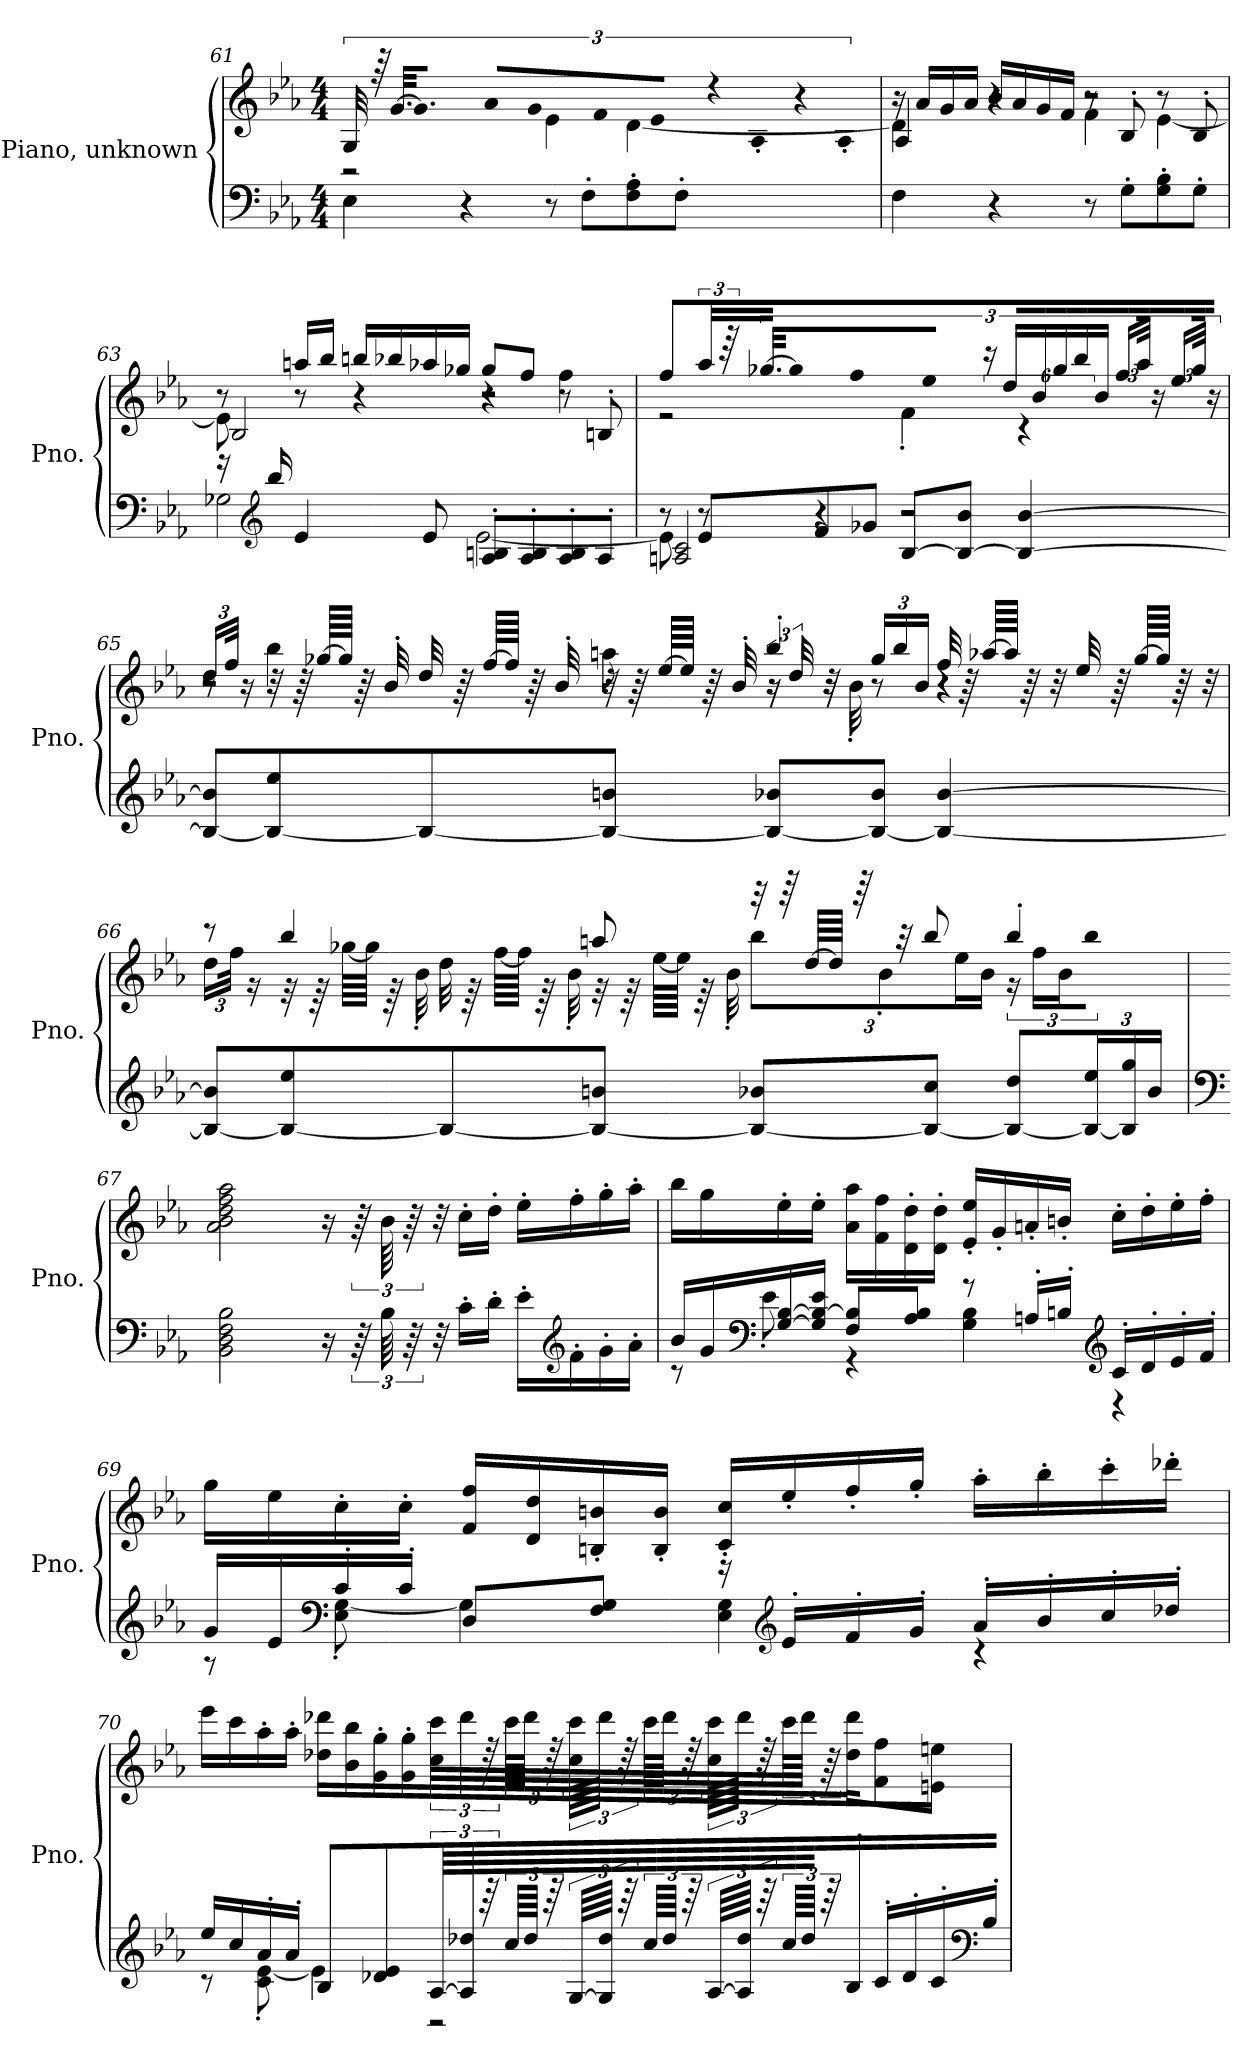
**kern	**kern
*part1	*part1
*staff2	*staff1
*I"Piano, unknown	*
*I'Pno.	*
!!LO:LB:g=z
*clefF4	*clefG2
*k[b-e-a-]	*k[b-e-a-]
*M4/4	*M4/4
=61	=61
*	*^
4E-\	48G/	2r
.	96r	.
.	[48.g/KKL	.
.	8.g/J]	.
4r	16a-/LL	.
.	16g/	.
.	16f/	.
.	16e-/JJ	.
8r	8r	4e-\
8F'\L	8A-'/	.
8F\' 8A-\'	8r	[4d\
8F'\J	8A-'/	.
=62	=62	=62
*	*	*^
4F\	16r	4d\]	4A-/
.	16a-/LL	.	.
.	16g/	.	.
.	16a-/JJ	.	.
4r	16b-/LL	4r	4r
.	16a-/	.	.
.	16g/	.	.
.	16f/JJ	.	.
8r	8r	4f\	2r
8G'\L	8B-'/	.	.
8G\' 8B-\'	8r	[4e-\	.
8G'\J	8B-'/	.	.
!!LO:LB:g=z	!!	!!
=63	=63	=63	=63
*^	*	*	*
16r	2G-X\	8r	8e-\]	2B-/
*clefG2	*	*	*	*
16bb-/	.	.	.	.
4e-/	.	16aan/LL	8r	.
.	.	16bb-/JJ	.	.
.	.	16bbn/LL	4r	.
.	.	16bb-X/	.	.
8e-/	.	16aa-X/	.	.
.	.	16gg-X/JJ	.	.
8A-/' 8Bn/'L	[2e-\	8gg-/L	4r	2r
8A-/' 8B/'	.	8ff/J	.	.
8A-/' 8B/'	.	8r	4ff\	.
8A-'/J	.	8Bn'/	.	.
*	*	*	*v	*v
!!LO:LB:g=z
=64	=64	=64	=64
*	*^	*	*
8r	8e-\]	2An/ 2c/	8ff/L	2r
8e-/L	8r	.	48aa-/Jkk	.
.	.	.	96r	.
.	.	.	[48.gg-X/KLL	.
.	.	.	16gg-/J]	.
8f/	4r	.	8ff/	.
8g-X/J	.	.	8ee-/J	.
[8B-/L	2r	2r	24r	4f'\
.	.	.	24dd/LL	.
.	.	.	24b-/	.
*	*	*	*Xbrackettup	*
8B-/_ 8b-/J	.	.	24gg-/	.
.	.	.	24bb-/	.
.	.	.	24b-/JJ	.
4B-/_ [4b-/	.	.	24ff/LL	4r
.	.	.	48aa-/JJk	.
.	.	.	16r	.
.	.	.	24ee-/LL	.
.	.	.	48gg-/JJk	.
.	.	.	16r	.
*v	*v	*v	*	*
!!LO:LB:g=z
=65	=65	=65
*	*	*^
8B-/_ 8b-/]L	2r	8r	24dd/LL
.	.	.	48ff/JJk
.	.	.	16r
8B-/_ 8ee-/	.	4bb-\	32r
.	.	.	64r
.	.	.	[64gg-X/LLLL
.	.	.	64gg-/JJJJ]
.	.	.	64r
.	.	.	32b-'/
8B-/_	.	.	32dd/
.	.	.	64r
.	.	.	[64ff/LLLL
.	.	.	64ff/JJJJ]
.	.	.	64r
.	.	.	32b-'/
8B-/_ 8bn/J	.	8aan\	32r
.	.	.	64r
.	.	.	[64ee-/LLLL
.	.	.	64ee-/JJJJ]
.	.	.	64r
.	.	.	32b-'/
*	*	*	*brackettup
8B-/_ 8b-X/L	4bb-'/	16r	24r
.	.	.	48dd/
.	.	32r	16r
.	.	32b-'\	.
*	*	*	*Xbrackettup
8B-/_ 8b-/J	.	8r	24gg-/LL
.	.	.	24bb-/
.	.	.	24b-/JJ
4B-/_ [4b-/	4r	4r	32ff/
.	.	.	64r
.	.	.	[64aa-X/LLLL
.	.	.	64aa-/JJJJ]
.	.	.	64r
.	.	.	32r
.	.	.	32ee-/
.	.	.	64r
.	.	.	[64gg-/LLLL
.	.	.	64gg-/JJJJ]
.	.	.	64r
.	.	.	32r
*	*	*v	*v
!!LO:PB:g=z
=66	=66	=66
8B-/_ 8b-/]L	8r	24dd\LL
.	.	48ff\JJk
.	.	16r
8B-/_ 8ee-/	4bb-/	32r
.	.	64r
.	.	[64gg-X\LLLL
.	.	64gg-\JJJJ]
.	.	64r
.	.	32b-'\
8B-/_	.	32dd\
.	.	64r
.	.	[64ff\LLLL
.	.	64ff\JJJJ]
.	.	64r
.	.	32b-'\
8B-/_ 8bn/J	8aan/	32r
.	.	64r
.	.	[64ee-\LLLL
.	.	64ee-\JJJJ]
.	.	64r
.	.	32b-'\
8B-/_ 8b-X/L	32r	12bb-\L
.	64r	.
.	[64dd/LLLL	.
.	64dd/JJJJ]	.
.	64r	.
.	.	12b-'\
.	32r	.
8B-/_ 8cc/J	8bb-/	.
.	.	24ee-\L
.	.	24b-\JJ
*	*	*brackettup
8B-/_ 8dd/L	4bb-'/	24r
.	.	24ff\LL
.	.	24b-\J
*Xbrackettup	*	*
24B-/_ 24ee-/L	.	8bb-\J
24B-/] 24gg/	.	.
24b-/JJ	.	.
*	*v	*v
!!LO:LB:g=z
=67	=67
*clefF4	*
2BB-\ 2D\ 2F\ 2B-\	2a-\ 2b-\ 2dd\ 2ff\ 2aa-\
16r	16r
*brackettup	*
96r	96r
96B-\	96b-\
96r	96r
32r	32r
16c'\LL	16cc'\LL
16d'\JJ	16dd'\JJ
16e-'\LL	16ee-'\LL
*clefG2	*
16f'\	16ff'\
16g'\	16gg'\
16a-'\JJ	16aa-'\JJ
=68	=68
*^	*
16b-/LL	8r	16bb-\LL
16g/	.	16gg\
*clefF4	*	*
[16G/ [16B-/	8e-'\	16ee-'\
16G/] 16B-/_ 16e-/JJ	.	16ee-'\JJ
8F/ 8B-/]L	4r	16a-\ 16aa-\LL
.	.	16f\ 16ff\
8A-/ 8B-/J	.	16d\' 16dd\'
.	.	16d\' 16dd\'JJ
8r	4G\ 4B-\	16e-/' 16ee-/'LL
.	.	16g'/
16An'/LL	.	16an'/
16Bn'/JJ	.	16bn'/JJ
*clefG2	*	*
16c'/LL	4r	16cc'\LL
16d'/	.	16dd'\
16e-'/	.	16ee-'\
16f'/JJ	.	16ff'\JJ
!!LO:LB:g=z
=69	=69	=69
16g/LL	8r	16gg\LL
16e-/	.	16ee-\
*clefF4	*	*
16c'/	8E-\' [8G\'	16cc'\
16c'/JJ	.	16cc'\JJ
8D/L	4G\]	16f/ 16ff/LL
.	.	16d/ 16dd/
8F/ 8G/J	.	16Bn/' 16bn/'
.	.	16B/' 16b/'JJ
16r	4E-\ 4G\	16c/' 16cc/'LL
*clefG2	*	*
16e-'/LL	.	16ee-'/
16f'/	.	16ff'/
16g'/JJ	.	16gg'/JJ
16a-'/LL	4r	16aa-'\LL
16b-'/	.	16bb-'\
16cc'/	.	16ccc'\
16dd-X'/JJ	.	16ddd-X'\JJ
!!LO:LB:g=z
=70	=70	=70
16ee-/LL	8r	16eee-\LL
16cc/	.	16ccc\
16a-'/	8c\' [8e-\'	16aa-'\
16a-'/JJ	.	16aa-'\JJ
8B-/L	4e-\]	16dd-X\ 16ddd-X\LL
.	.	16b-\ 16bb-\
8d-X/ 8e-/	.	16g\' 16gg\'
.	.	16g\' 16gg\'
[96A-/LLL	2r	96cc\ 96ccc\LL
96A-/] 96dd-X/JJJJ	.	96ddd-\JJJJ
96r	.	96r
96cc/LLLL	.	96ccc\LLLL
96dd-/JJJJ	.	96ddd-\JJJJ
96r	.	96r
[96G/LLLL	.	96cc\ 96ccc\LLLL
96G/] 96dd-/JJJJ	.	96ddd-\JJJJ
96r	.	96r
96cc/LLLL	.	96ccc\LLLL
96dd-/JJJJ	.	96ddd-\JJJJ
96r	.	96r
[96A-/LLLL	.	96cc\ 96ccc\LLLL
96A-/] 96dd-/JJJJ	.	96ddd-\JJJJ
96r	.	96r
96cc/LLLL	.	96ccc\LLLL
96dd-/JJJJ	.	96ddd-\JJJJ
96r	.	96r
16B-'/	.	16dd-\ 16ddd-\KL
16c'/LL	.	8f\ 8ff\
16d-'/	.	.
16c'/	.	8en\ 8een\J
*clefF4	*	*
16B-'/JJ	.	.
*v	*v	*
=	=
*-	*-
